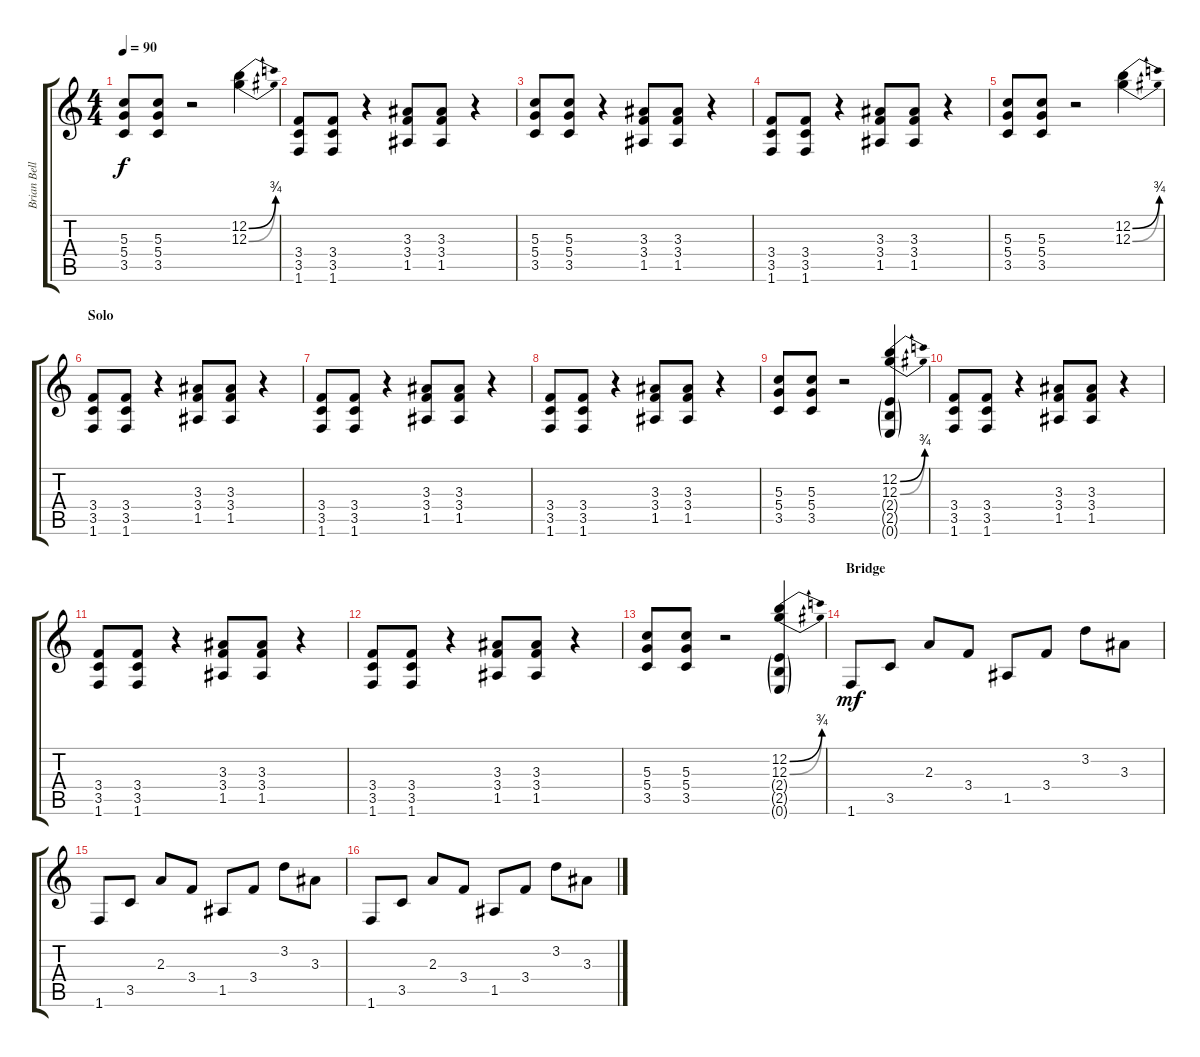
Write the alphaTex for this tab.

\track ("Brian Bell" "Brian Bell") {instrument distortionguitar}
\staff {score tabs}
\tuning (E4 B3 G3 D3 A2 E2) {hide}
\ts (4 4)
\tempo 90
\clef g2
\ks c
(5.3 5.4 3.5).8{dy f} (5.3 5.4 3.5).8 r.2 (12.2{be (bend 0 0 60 3)} 12.3{be (bend 0 0 60 3)}).4 |
(3.4 3.5 1.6).8 (3.4 3.5 1.6).8 r.4 (3.3 3.4 1.5).8 (3.3 3.4 1.5).8 r.4 |
(5.3 5.4 3.5).8 (5.3 5.4 3.5).8 r.4 (3.3 3.4 1.5).8 (3.3 3.4 1.5).8 r.4 |
(3.4 3.5 1.6).8 (3.4 3.5 1.6).8 r.4 (3.3 3.4 1.5).8 (3.3 3.4 1.5).8 r.4 |
(5.3 5.4 3.5).8 (5.3 5.4 3.5).8 r.2 (12.2{be (bend 0 0 60 3)} 12.3{be (bend 0 0 60 3)}).4 |
\section ("" "Solo")
(3.4 3.5 1.6).8 (3.4 3.5 1.6).8 r.4 (3.3 3.4 1.5).8 (3.3 3.4 1.5).8 r.4 |
(3.4 3.5 1.6).8 (3.4 3.5 1.6).8 r.4 (3.3 3.4 1.5).8 (3.3 3.4 1.5).8 r.4 |
(3.4 3.5 1.6).8 (3.4 3.5 1.6).8 r.4 (3.3 3.4 1.5).8 (3.3 3.4 1.5).8 r.4 |
(5.3 5.4 3.5).8 (5.3 5.4 3.5).8 r.2 (12.2{be (bend 0 0 60 3)} 12.3{be (bend 0 0 60 3)} 2.4{g} 2.5{g} 0.6{g}).4 |
(3.4 3.5 1.6).8 (3.4 3.5 1.6).8 r.4 (3.3 3.4 1.5).8 (3.3 3.4 1.5).8 r.4 |
(3.4 3.5 1.6).8 (3.4 3.5 1.6).8 r.4 (3.3 3.4 1.5).8 (3.3 3.4 1.5).8 r.4 |
(3.4 3.5 1.6).8 (3.4 3.5 1.6).8 r.4 (3.3 3.4 1.5).8 (3.3 3.4 1.5).8 r.4 |
(5.3 5.4 3.5).8 (5.3 5.4 3.5).8 r.2 (12.2{be (bend 0 0 60 3)} 12.3{be (bend 0 0 60 3)} 2.4{g} 2.5{g} 0.6{g}).4 |
\section ("" "Bridge")
1.6.8{dy mf instrument acousticguitarnylon} 3.5.8 2.3.8 3.4.8 1.5.8 3.4.8 3.2.8 3.3.8 |
1.6.8 3.5.8 2.3.8 3.4.8 1.5.8 3.4.8 3.2.8 3.3.8 |
1.6.8 3.5.8 2.3.8 3.4.8 1.5.8 3.4.8 3.2.8 3.3.8
